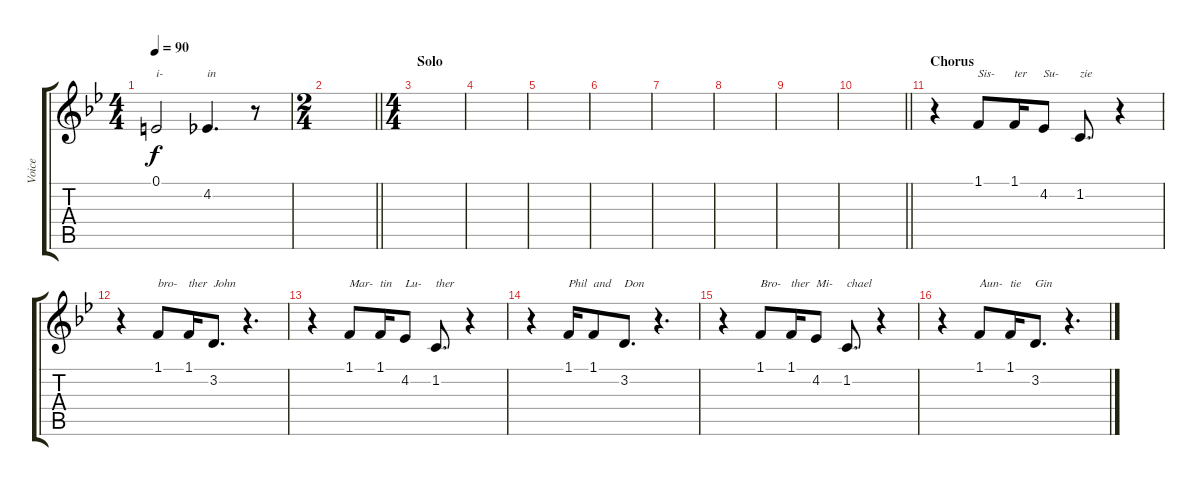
\track ("Voice" "Voice") {instrument clarinet}
\staff {score tabs}
\tuning (E4 B3 G3 D3 A2 E2) {hide}
\ts (4 4)
\tempo 90
\clef g2
\ks bb
0.1.2{txt "i-" dy f} 4.2.4{d txt "in"} r.8 |
\ts (2 4)
\barLineRight lightlight
|
\ts (4 4)
\section ("" "Solo")
|
|
|
|
|
|
|
\barLineRight lightlight
|
\section ("" "Chorus")
r.4 1.1.8{txt "Sis-"} 1.1.16{txt "ter"} 4.2.8{txt "Su-"} 1.2.8{d txt "zie"} r.4 |
r.4 1.1.8{txt "bro-"} 1.1.16{txt "ther"} 3.2.8{d txt "John"} r.4{d} |
r.4 1.1.8{txt "Mar-"} 1.1.16{txt "tin"} 4.2.8{txt "Lu-"} 1.2.8{d txt "ther"} r.4 |
r.4 1.1.16{txt "Phil"} 1.1.8{txt "and"} 3.2.8{d txt "Don"} r.4{d} |
r.4 1.1.8{txt "Bro-"} 1.1.16{txt "ther"} 4.2.8{txt "Mi-"} 1.2.8{d txt "chael"} r.4 |
r.4 1.1.8{txt "Aun-"} 1.1.16{txt "tie"} 3.2.8{d txt "Gin"} r.4{d}
